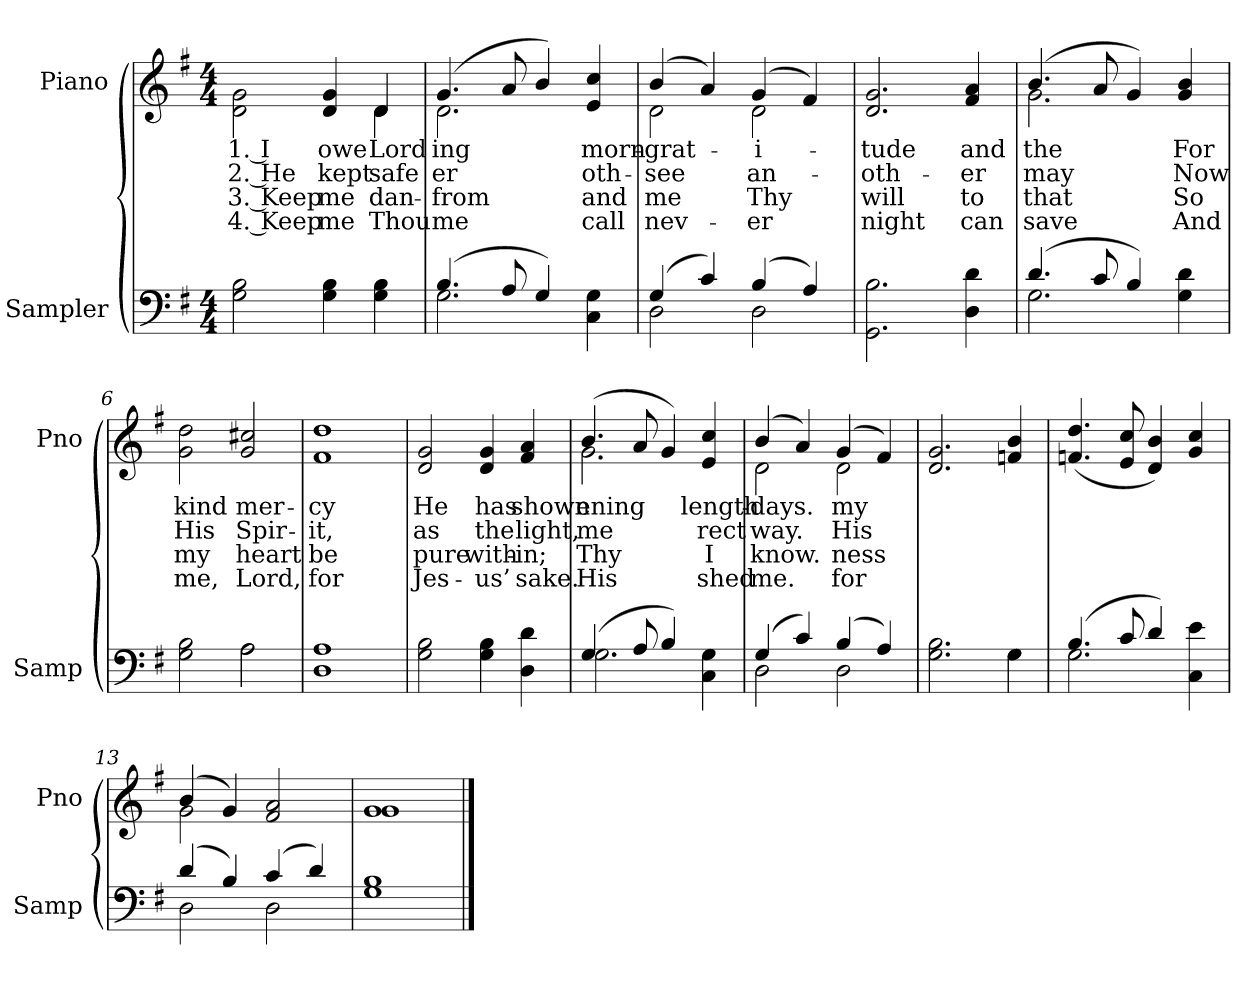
**kern	**kern	**text	**text	**text	**text
*part2	*part1	*part1	*part1	*part1	*part1
*staff2	*staff1	*staff1	*staff1	*staff1	*staff1
*I"Sampler	*I"Piano	*	*	*	*
*I'Samp	*I'Pno	*	*	*	*
*clefF4	*clefG2	*	*	*	*
*k[f#]	*k[f#]	*	*	*	*
*G:	*G:	*	*	*	*
*M4/4	*M4/4	*	*	*	*
=1	=1	=1	=1	=1	=1
*	*^	*	*	*	*
2G 2B	2d\ 2g\	2.ryy	1. I	2. He	3. Keep	4. Keep
4G 4B	4d 4g	.	owe	kept	me	me
4G 4B	4d/	4d	Lord	safe	dan-	Thou
=2	=2	=2	=2	=2	=2	=2
*^	*	*	*	*	*	*
(4.B/	2.G	(4.g/	2.d	-ing	-er	from	me
8A/	.	8a/	.	.	.	.	.
4G/)	.	4b/)	.	.	.	.	.
4C 4G	4ryy	4e 4cc	4ryy	morn-	-oth-	and	call
=3	=3	=3	=3	=3	=3	=3	=3
(4G/	2D	(4b/	2d	grat-	see	me	nev-
4c/)	.	4a/)	.	.	.	.	.
(4B/	2D	(4g/	2d	-i-	an-	Thy	-er
4A/)	.	4f#/)	.	.	.	.	.
*v	*v	*	*	*	*	*	*
*	*v	*v	*	*	*	*
=4	=4	=4	=4	=4	=4
2.GG 2.B	2.d 2.g	-tude	-oth-	will	night
4D 4d	4f# 4a	and	-er	to	can
=5	=5	=5	=5	=5	=5
*^	*^	*	*	*	*
(4.d/	2.G	(4.b/	2.g	the	may	that	save
8c/	.	8a/	.	.	.	.	.
4B/)	.	4g/)	.	.	.	.	.
4G 4d	4ryy	4g 4b	4ryy	For	Now	So	And
*	*	*v	*v	*	*	*	*
=6	=6	=6	=6	=6	=6	=6
2G 2B	2ryy	2g 2dd	kind	His	my	me,
2A\	2A	2g 2cc#X	mer-	Spir-	heart	Lord,
*v	*v	*	*	*	*	*
=7	=7	=7	=7	=7	=7
1D 1A	1f# 1dd	-cy	-it,	be	for
=8	=8	=8	=8	=8	=8
2G 2B	2d 2g	He	as	pure	Jes-
4G 4B	4d 4g	has	the	with-	-us’
4D 4d	4f# 4a	shown	light,	-in;	sake.
=9	=9	=9	=9	=9	=9
*^	*^	*	*	*	*
(4.G/	2.G	(4.b/	2.g	-ening	me	Thy	His
8A/	.	8a/	.	.	.	.	.
4B/)	.	4g/)	.	.	.	.	.
4C 4G	4ryy	4e 4cc	4ryy	length-	-rect	I	shed
=10	=10	=10	=10	=10	=10	=10	=10
(4G/	2D	(4b/	2d	days.	way.	know.	me.
4c/)	.	4a/)	.	.	.	.	.
(4B/	2D	(4g/	2d	my	His	-ness	for
4A/)	.	4f#/)	.	.	.	.	.
*	*	*v	*v	*	*	*	*
=11	=11	=11	=11	=11	=11	=11
2.G 2.B	2.ryy	2.d 2.g	.	.	.	.
4G\	4G	4fn 4b	.	.	.	.
=12	=12	=12	=12	=12	=12	=12
(4.B/	2.G	(4.fn 4.dd	.	.	.	.
8c/	.	8e 8cc	.	.	.	.
4d/)	.	4d 4b)	.	.	.	.
4C 4e	4ryy	4g 4cc	.	.	.	.
=13	=13	=13	=13	=13	=13	=13
*	*	*^	*	*	*	*
(4d/	2D	(4b/	2g	.	.	.	.
4B/)	.	4g/)	.	.	.	.	.
(4c/	2D	2f# 2a	2ryy	.	.	.	.
4d/)	.	.	.	.	.	.	.
*v	*v	*	*	*	*	*	*
=14	=14	=14	=14	=14	=14	=14
1G 1B	1g/	1g	.	.	.	.
*	*v	*v	*	*	*	*
==	==	==	==	==	==
*-	*-	*-	*-	*-	*-
